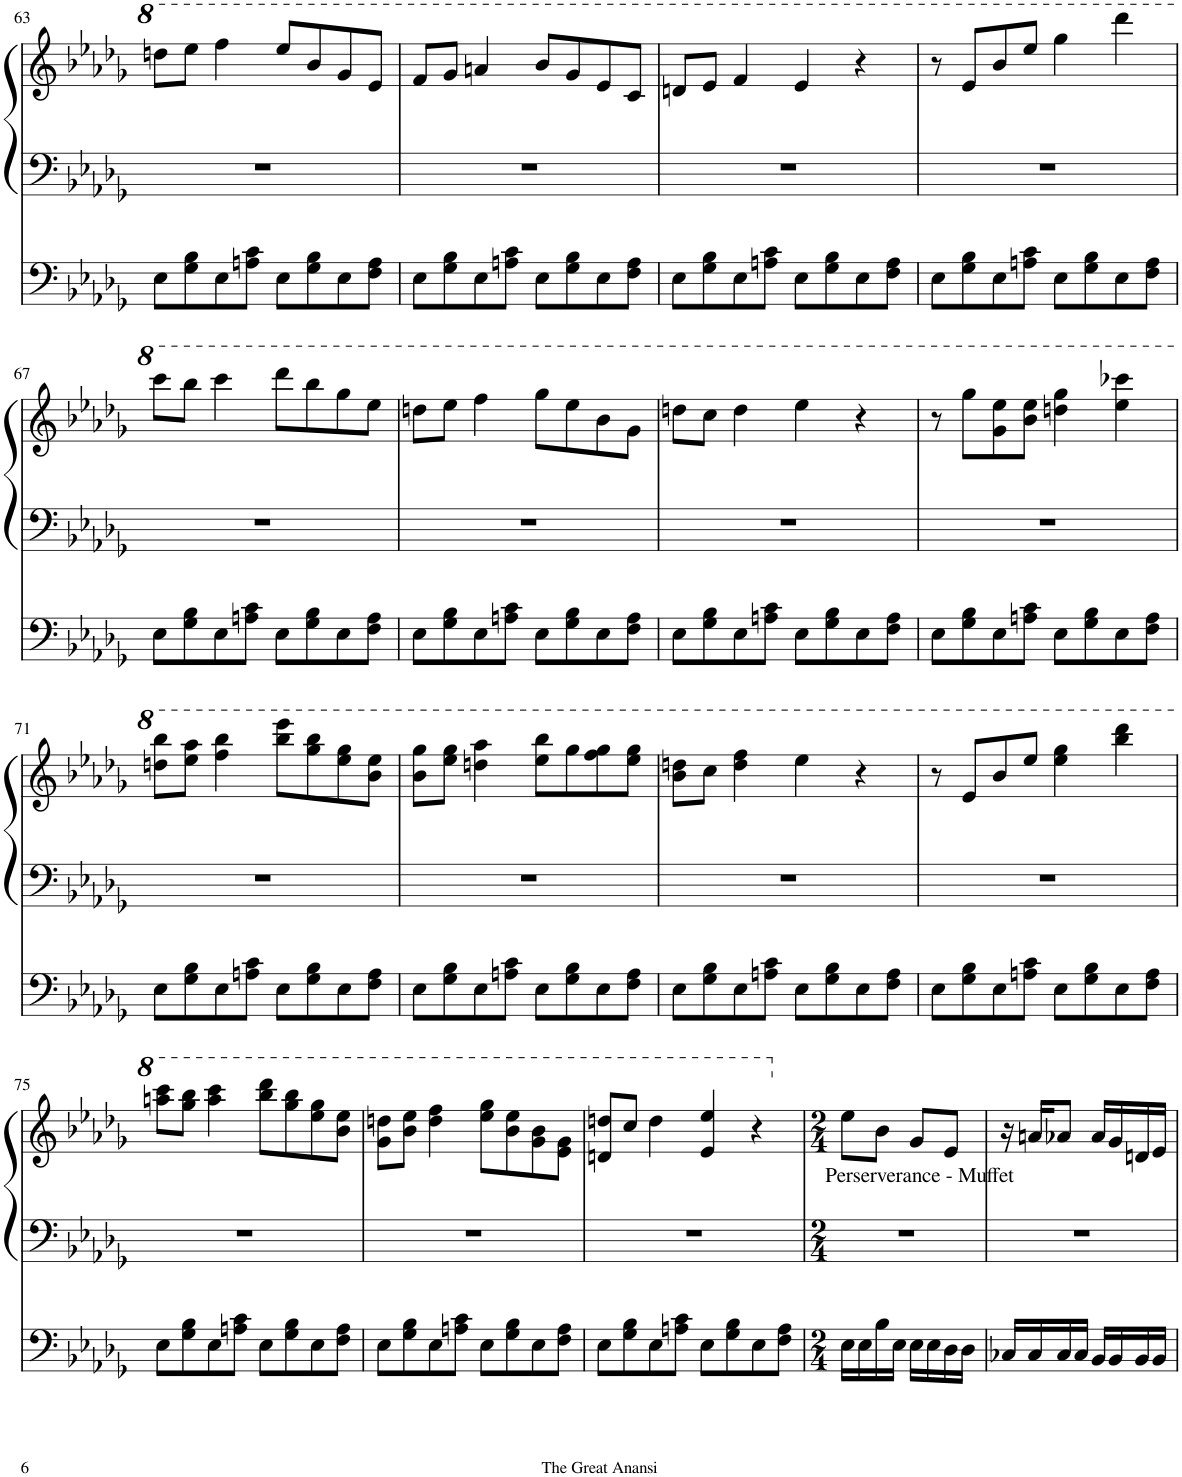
**kern	**kern	**kern
*part1	*part1	*part1
*staff3	*staff2	*staff1
*I"Piano	*	*
*I'Pno.	*	*
!!LO:PB:g=z
*clefF4	*clefF4	*clefG2
*k[b-e-a-d-g-]	*k[b-e-a-d-g-]	*k[b-e-a-d-g-]
*M4/4	*M4/4	*M4/4
=63	=63	=63
8E-\L	1r	8dddn\L
8G-\ 8B-\	.	8eee-\J
8E-\	.	4fff\
8An\ 8c\J	.	.
8E-\L	.	8eee-/L
8G-\ 8B-\	.	8bb-/
8E-\	.	8gg-/
8F\ 8A\J	.	8ee-/J
=64	=64	=64
8E-\L	1r	8ff/L
8G-\ 8B-\	.	8gg-/J
8E-\	.	4aan/
8An\ 8c\J	.	.
8E-\L	.	8bb-/L
8G-\ 8B-\	.	8gg-/
8E-\	.	8ee-/
8F\ 8A\J	.	8cc/J
=65	=65	=65
8E-\L	1r	8ddn/L
8G-\ 8B-\	.	8ee-/J
8E-\	.	4ff/
8An\ 8c\J	.	.
8E-\L	.	4ee-/
8G-\ 8B-\	.	.
8E-\	.	4r
8F\ 8A\J	.	.
=66	=66	=66
8E-\L	1r	8r
8G-\ 8B-\	.	8ee-/L
8E-\	.	8bb-/
8An\ 8c\J	.	8eee-/J
8E-\L	.	4ggg-\
8G-\ 8B-\	.	.
8E-\	.	4dddd-\
8F\ 8A\J	.	.
!!LO:LB:g=z
=67	=67	=67
8E-\L	1r	8cccc\L
8G-\ 8B-\	.	8bbb-\J
8E-\	.	4cccc\
8An\ 8c\J	.	.
8E-\L	.	8dddd-\L
8G-\ 8B-\	.	8bbb-\
8E-\	.	8ggg-\
8F\ 8A\J	.	8eee-\J
=68	=68	=68
8E-\L	1r	8dddn\L
8G-\ 8B-\	.	8eee-\J
8E-\	.	4fff\
8An\ 8c\J	.	.
8E-\L	.	8ggg-\L
8G-\ 8B-\	.	8eee-\
8E-\	.	8bb-\
8F\ 8A\J	.	8gg-\J
=69	=69	=69
8E-\L	1r	8dddn\L
8G-\ 8B-\	.	8ccc\J
8E-\	.	4ddd\
8An\ 8c\J	.	.
8E-\L	.	4eee-\
8G-\ 8B-\	.	.
8E-\	.	4r
8F\ 8A\J	.	.
=70	=70	=70
8E-\L	1r	8r
8G-\ 8B-\	.	8ggg-\L
8E-\	.	8gg-\ 8eee-\
8An\ 8c\J	.	8bb-\ 8eee-\J
8E-\L	.	4dddn\ 4ggg-\
8G-\ 8B-\	.	.
8E-\	.	4eee-\ 4cccc-X\
8F\ 8A\J	.	.
!!LO:LB:g=z
=71	=71	=71
8E-\L	1r	8dddn\ 8bbb-\L
8G-\ 8B-\	.	8eee-\ 8aaa-\J
8E-\	.	4fff\ 4bbb-\
8An\ 8c\J	.	.
8E-\L	.	8bbb-\ 8eeee-\L
8G-\ 8B-\	.	8ggg-\ 8bbb-\
8E-\	.	8eee-\ 8ggg-\
8F\ 8A\J	.	8bb-\ 8eee-\J
=72	=72	=72
8E-\L	1r	8bb-\ 8ggg-\L
8G-\ 8B-\	.	8eee-\ 8ggg-\J
8E-\	.	4dddn\ 4aaa-\
8An\ 8c\J	.	.
8E-\L	.	8eee-\ 8bbb-\L
8G-\ 8B-\	.	8ggg-\
8E-\	.	8fff\ 8ggg-\
8F\ 8A\J	.	8eee-\ 8ggg-\J
=73	=73	=73
8E-\L	1r	8bb-\ 8dddn\L
8G-\ 8B-\	.	8ccc\J
8E-\	.	4ddd\ 4fff\
8An\ 8c\J	.	.
8E-\L	.	4eee-\
8G-\ 8B-\	.	.
8E-\	.	4r
8F\ 8A\J	.	.
=74	=74	=74
8E-\L	1r	8r
8G-\ 8B-\	.	8ee-/L
8E-\	.	8bb-/
8An\ 8c\J	.	8eee-/J
8E-\L	.	4eee-\ 4ggg-\
8G-\ 8B-\	.	.
8E-\	.	4bbb-\ 4dddd-\
8F\ 8A\J	.	.
!!LO:LB:g=z
=75	=75	=75
8E-\L	1r	8aaan\ 8cccc\L
8G-\ 8B-\	.	8ggg-\ 8bbb-\J
8E-\	.	4aaa\ 4cccc\
8An\ 8c\J	.	.
8E-\L	.	8bbb-\ 8dddd-\L
8G-\ 8B-\	.	8ggg-\ 8bbb-\
8E-\	.	8eee-\ 8ggg-\
8F\ 8A\J	.	8bb-\ 8eee-\J
=76	=76	=76
8E-\L	1r	8gg-\ 8dddn\L
8G-\ 8B-\	.	8bb-\ 8eee-\J
8E-\	.	4ddd\ 4fff\
8An\ 8c\J	.	.
8E-\L	.	8eee-\ 8ggg-\L
8G-\ 8B-\	.	8bb-\ 8eee-\
8E-\	.	8gg-\ 8bb-\
8F\ 8A\J	.	8ee-\ 8gg-\J
=77	=77	=77
8E-\L	1r	8ddn/ 8dddn/L
8G-\ 8B-\	.	8ccc/J
8E-\	.	4ddd\
8An\ 8c\J	.	.
8E-\L	.	4ee-/ 4eee-/
8G-\ 8B-\	.	.
8E-\	.	4r
8F\ 8A\J	.	.
=78	=78	=78
*M2/4	*M2/4	*M2/4
!	!	!LO:TX:b:t=Perserverance - Muffet
16E-\LL	2r	8ee-\L
16E-\	.	.
16B-\	.	8b-\J
16E-\JJ	.	.
16E-\LL	.	8g-/L
16E-\	.	.
16D-\	.	8e-/J
16D-\JJ	.	.
=79	=79	=79
16C-X/LL	2r	16r
16C-/	.	16an/KL
16C-/	.	8a-X/J
16C-/JJ	.	.
16BB-/LL	.	16a-/LL
16BB-/	.	16g-/
16BB-/	.	16dn/
16BB-/JJ	.	16e-/JJ
=	=	=
*-	*-	*-
